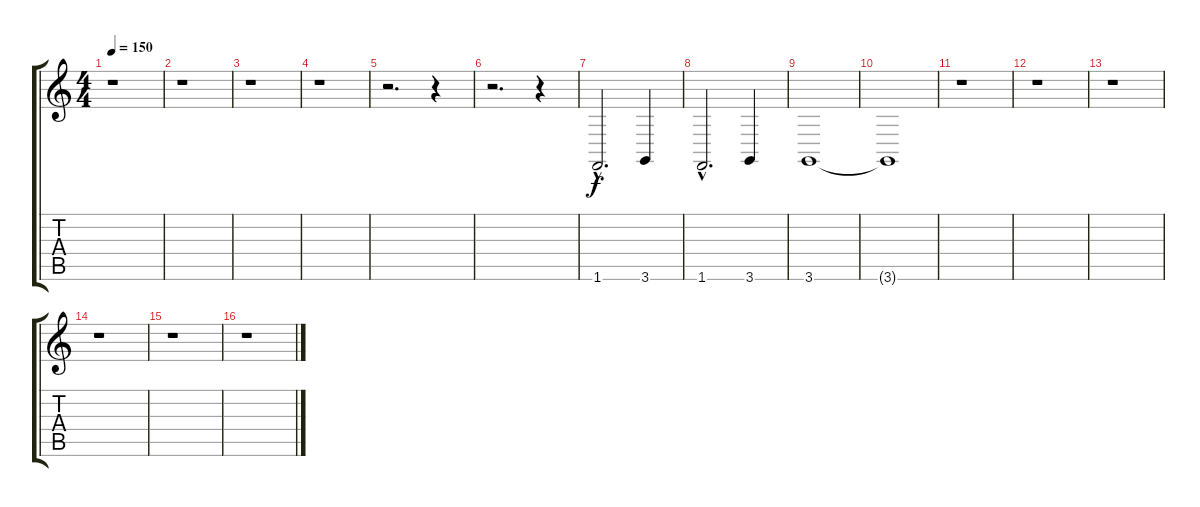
\track "" {instrument timpani}
\staff {score tabs}
\tuning (E4 B3 G3 D3 A2 E2) {hide}
\ts (4 4)
\tempo 150
\clef g2
\ks c
r.1{dy mp} |
r.1 |
r.1 |
r.1 |
r.2{d} r.4 |
r.2{d} r.4 |
1.6{hac}.2{d dy f} 3.6.4 |
1.6{hac}.2{d} 3.6.4 |
3.6.1 |
3.6{t}.1 |
r.1 |
r.1 |
r.1 |
r.1 |
r.1 |
r.1
